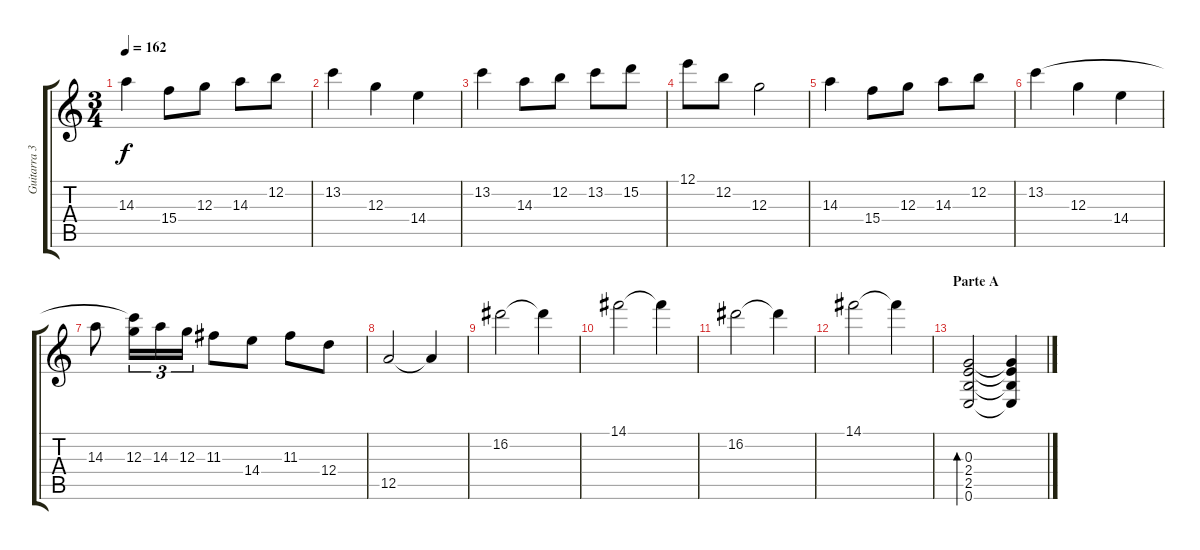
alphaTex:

\track ("Guitarra 3" "Guitarra 3") {instrument acousticguitarsteel}
\staff {score tabs}
\tuning (E4 B3 G3 D3 A2 E2) {hide}
\ts (3 4)
\tempo 162
\clef g2
\ks c
14.3.4{dy f} 15.4.8 12.3.8 14.3.8 12.2.8 |
13.2.4 12.3.4 14.4.4 |
13.2.4 14.3.8 12.2.8 13.2.8 15.2.8 |
12.1.8 12.2.8 12.3.2 |
14.3.4 15.4.8 12.3.8 14.3.8 12.2.8 |
13.2.4 12.3.4 14.4.4 |
14.3.8 (13.2{t} 12.3).16{tu (3 2)} 14.3.16{tu (3 2)} 12.3.16{tu (3 2)} 11.3.8 14.4.8 11.3.8 12.4.8 |
12.5.2 12.5{t}.4 |
16.2.2 16.2{t}.4 |
14.1.2 14.1{t}.4 |
16.2.2 16.2{t}.4 |
14.1.2 14.1{t}.4 |
\section ("" "Parte A")
(0.3 2.4 2.5 0.6).2{bd 480} (0.3{t} 2.4{t} 2.5{t} 0.6{t}).4
